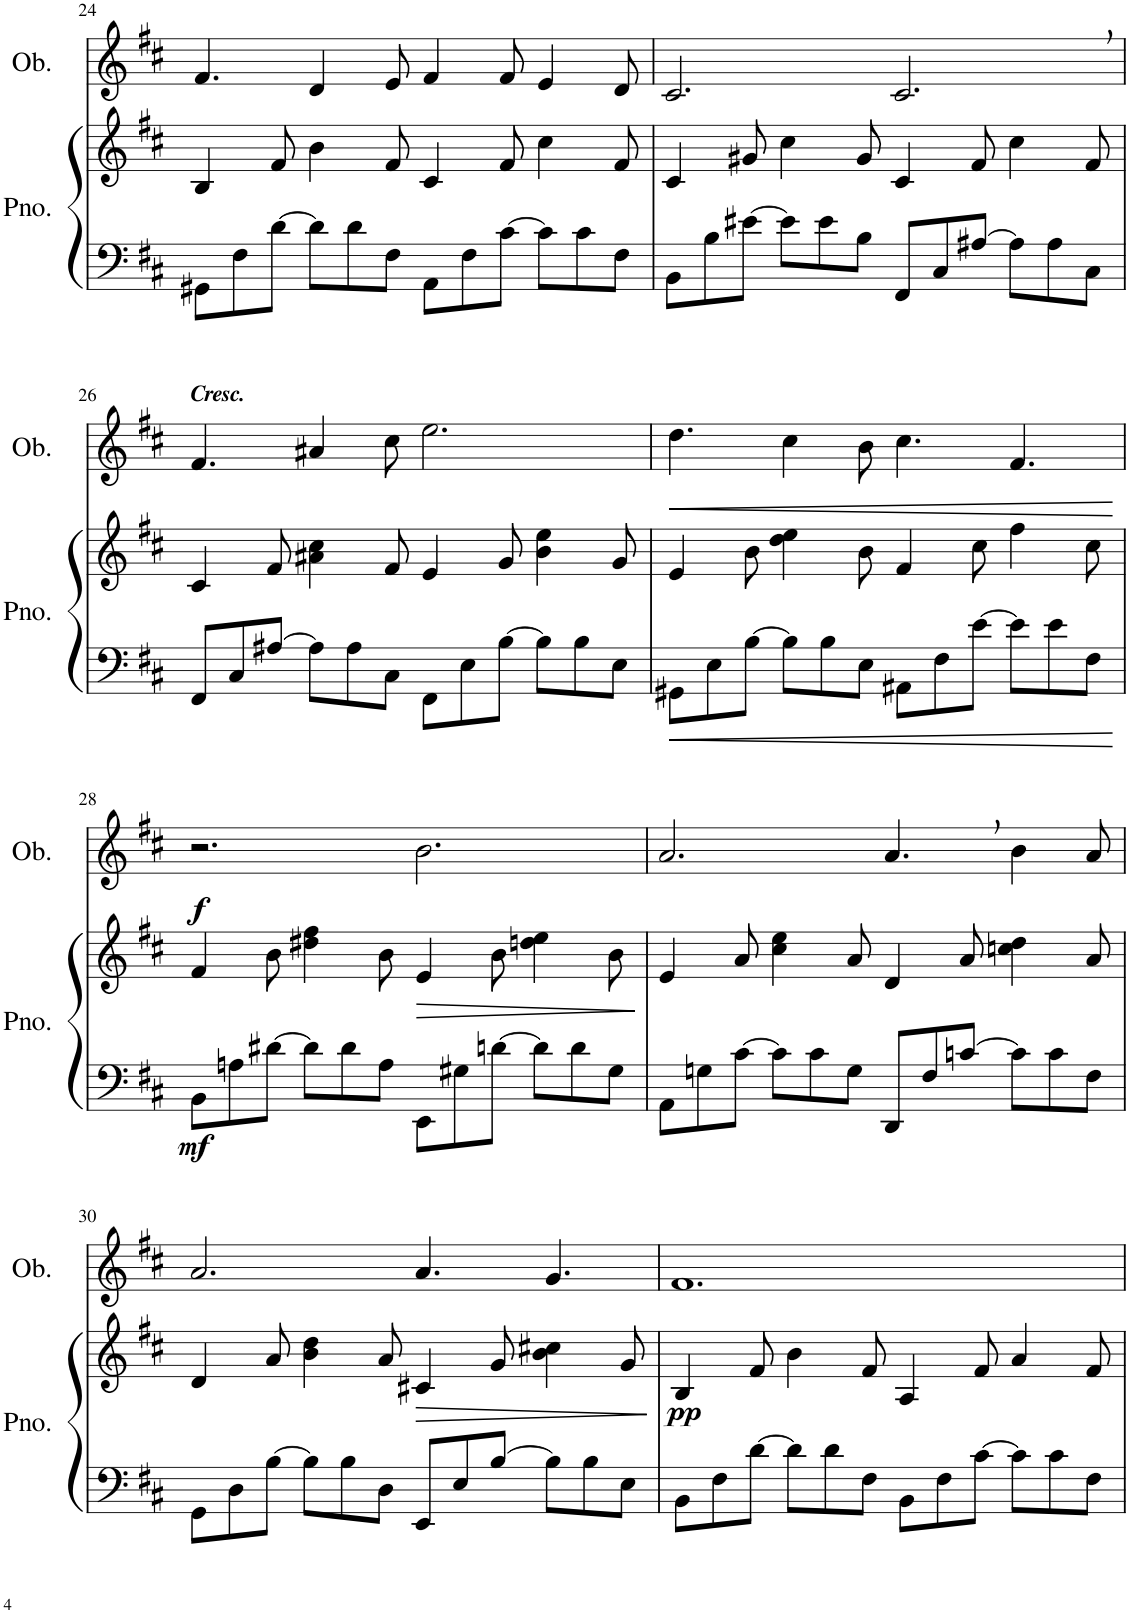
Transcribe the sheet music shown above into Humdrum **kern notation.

**kern	**kern	**dynam	**kern	**dynam
*part2	*part2	*part2	*part1	*part1
*staff3	*staff2	*staff2/3	*staff1	*staff1
*I"Piano	*	*	*I"Oboe	*
*I'Pno.	*	*	*I'Ob.	*
!!LO:PB:g=z
*clefF4	*clefG2	*	*clefG2	*
*	*	*	*Trd4c7	*
*k[f#c#]	*k[f#c#]	*	*k[f#c#]	*
*D:	*D:	*	*D:	*
*M12/8	*M12/8	*	*M12/8	*
=24	=24	=24	=24	=24
8GG#X\L	4B/	.	4.f#/	.
8F#\	.	.	.	.
[8d\J	8f#/	.	.	.
8d\L]	4b\	.	4d/	.
8d\	.	.	.	.
8F#\J	8f#/	.	8e/	.
8AA\L	4c#/	.	4f#/	.
8F#\	.	.	.	.
[8c#\J	8f#/	.	8f#/	.
8c#\L]	4cc#\	.	4e/	.
8c#\	.	.	.	.
8F#\J	8f#/	.	8d/	.
=25	=25	=25	=25	=25
8BB\L	4c#/	.	2.c#/	.
8B\	.	.	.	.
[8e#X\J	8g#X/	.	.	.
8e#\L]	4cc#\	.	.	.
8e#\	.	.	.	.
8B\J	8g#/	.	.	.
8FF#/L	4c#/	.	2.c#,/	.
8C#/	.	.	.	.
[8A#X/J	8f#/	.	.	.
8A#\L]	4cc#\	.	.	.
8A#\	.	.	.	.
8C#\J	8f#/	.	.	.
!!LO:LB:g=z
=26	=26	=26	=26	=26
!	!	!	!LO:TX:a:Bi:t=Cresc.	!
8FF#/L	4c#/	.	4.f#/	.
8C#/	.	.	.	.
[8A#X/J	8f#/	.	.	.
8A#\L]	4a#X\ 4cc#\	.	4a#X/	.
8A#\	.	.	.	.
8C#\J	8f#/	.	8cc#\	.
8FF#\L	4e/	.	2.ee\	.
8E\	.	.	.	.
[8B\J	8g/	.	.	.
8B\L]	4b\ 4ee\	.	.	.
8B\	.	.	.	.
8E\J	8g/	.	.	.
=27	=27	=27	=27	=27
!	!	!	!	!LO:HP:b
8GG#X\L	4e/	.	4.dd\	<
8E\	.	.	.	.
[8B\J	8b\	.	.	.
8B\L]	4dd\ 4ee\	.	4cc#\	.
8B\	.	.	.	.
8E\J	8b\	.	8b\	.
8AA#X\L	4f#/	.	4.cc#\	.
8F#\	.	.	.	.
[8e\J	8cc#\	.	.	.
8e\L]	4ff#\	.	4.f#/	.
8e\	.	.	.	.
8F#\J	8cc#\	.	.	.
.	.	.	.	[
!!LO:LB:g=z
=28	=28	=28	=28	=28
!	!	!LO:DY:b=2	!	!LO:DY:b
8BB\L	4f#/	mf	2.r	f
8An\	.	.	.	.
[8d#X\J	8b\	.	.	.
8d#\L]	4dd#X\ 4ff#\	.	.	.
8d#\	.	.	.	.
8A\J	8b\	.	.	.
!	!	!LO:HP:b	!	!
8EE\L	4e/	>	2.b\	.
8G#X\	.	.	.	.
[8dn\J	8b\	.	.	.
8d\L]	4ddn\ 4ee\	.	.	.
8d\	.	.	.	.
8G#\J	8b\	.	.	.
.	.	]	.	.
=29	=29	=29	=29	=29
8AA\L	4e/	.	2.a/	.
8Gn\	.	.	.	.
[8c#\J	8a/	.	.	.
8c#\L]	4cc#\ 4ee\	.	.	.
8c#\	.	.	.	.
8G\J	8a/	.	.	.
8DD/L	4d/	.	4.a,/	.
8F#/	.	.	.	.
[8cn/J	8a/	.	.	.
8c\L]	4ccn\ 4dd\	.	4b\	.
8c\	.	.	.	.
8F#\J	8a/	.	8a/	.
!!LO:LB:g=z
=30	=30	=30	=30	=30
8GG\L	4d/	.	2.a/	.
8D\	.	.	.	.
[8B\J	8a/	.	.	.
8B\L]	4b\ 4dd\	.	.	.
8B\	.	.	.	.
8D\J	8a/	.	.	.
!	!	!LO:HP:b	!	!
8EE/L	4c#X/	>	4.a/	.
8E/	.	.	.	.
[8B/J	8g/	.	.	.
8B\L]	4b\ 4cc#X\	.	4.g/	.
8B\	.	.	.	.
8E\J	8g/	.	.	.
.	.	]	.	.
=31	=31	=31	=31	=31
!	!	!LO:DY:b	!	!
8BB\L	4B/	pp	1.f#	.
8F#\	.	.	.	.
[8d\J	8f#/	.	.	.
8d\L]	4b\	.	.	.
8d\	.	.	.	.
8F#\J	8f#/	.	.	.
8BB\L	4A/	.	.	.
8F#\	.	.	.	.
[8c#\J	8f#/	.	.	.
8c#\L]	4a/	.	.	.
8c#\	.	.	.	.
8F#\J	8f#/	.	.	.
=	=	=	=	=
*-	*-	*-	*-	*-
